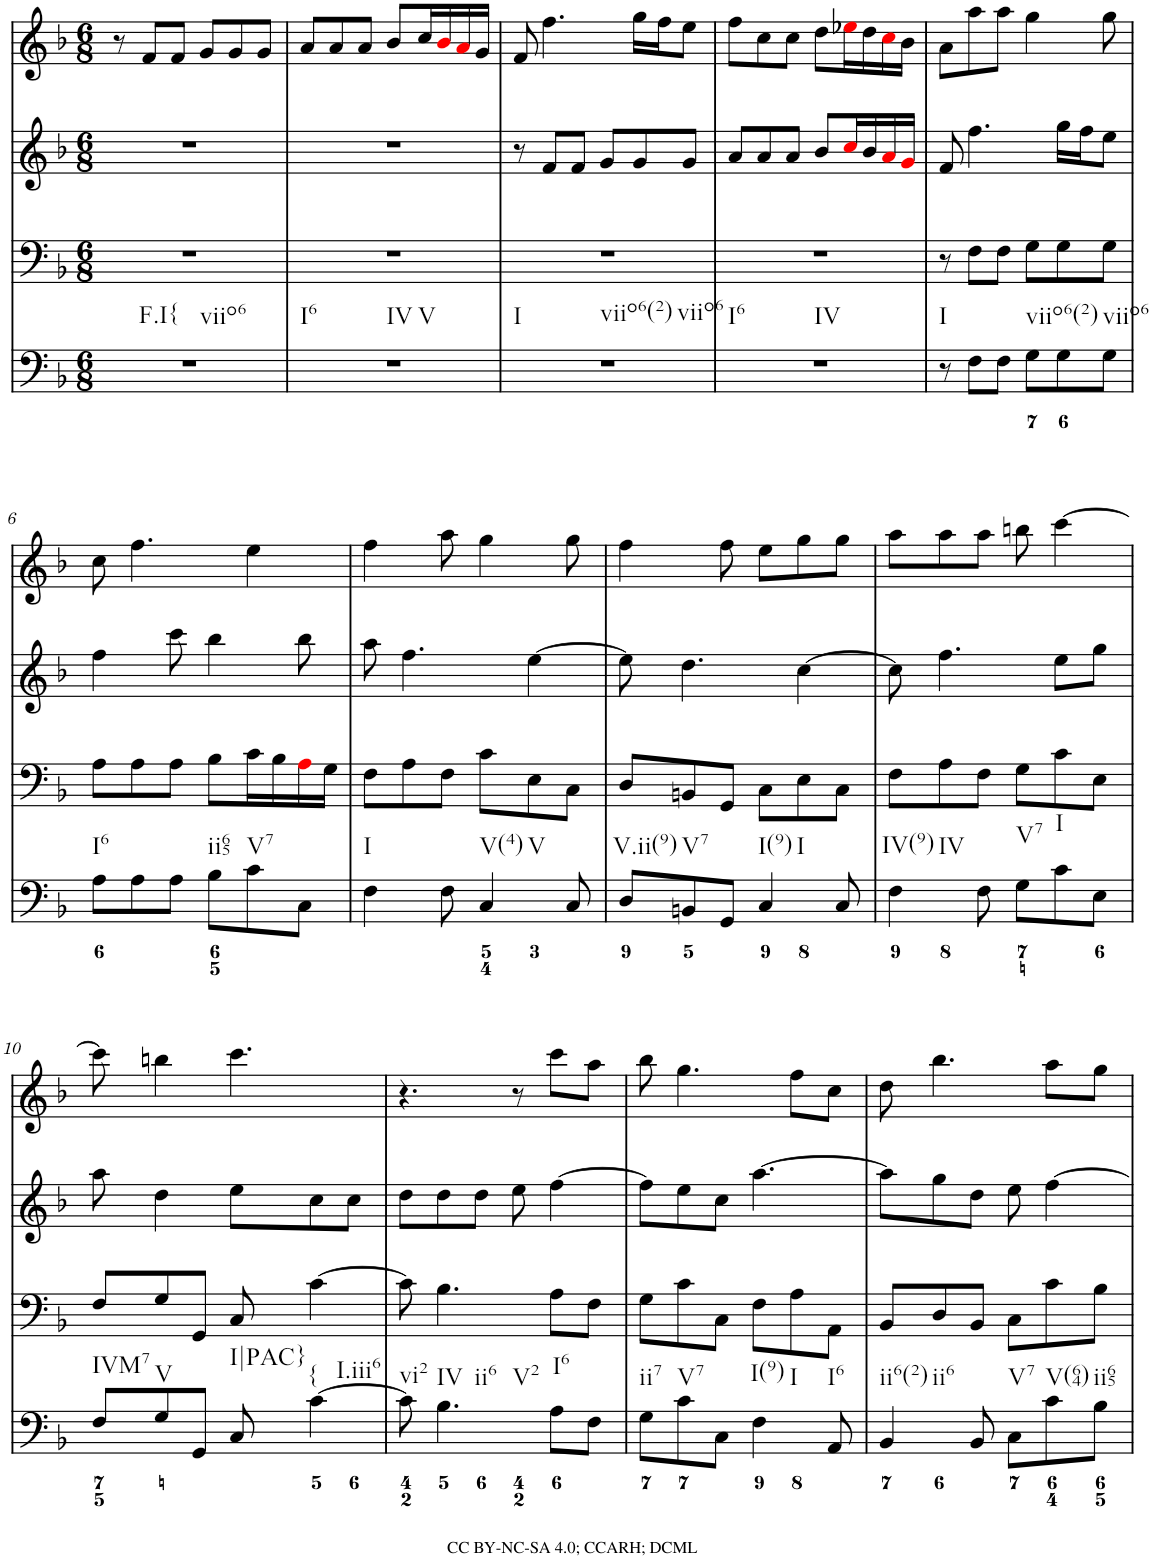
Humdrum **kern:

**kern	**kern	**kern	**kern
*part4	*part3	*part2	*part1
*staff4	*staff3	*staff2	*staff1
*I"Piano	*I"Piano	*I"Piano	*I"Piano
*I'Pno	*I'Pno	*I'Pno	*I'Pno
*clefF4	*clefF4	*clefG2	*clefG2
*k[b-]	*k[b-]	*k[b-]	*k[b-]
*F:	*F:	*F:	*F:
*M6/8	*M6/8	*M6/8	*M6/8
=1	=1	=1	=1
!LO:TX:b:t=F.I{	!	!	!
!LO:TX:b:t=viio6	!	!	!
2.r	2.r	2.r	8r
.	.	.	8f/L
.	.	.	8f/J
.	.	.	8g/L
.	.	.	8g/
.	.	.	8g/J
=2	=2	=2	=2
!LO:TX:b:t=I6	!	!	!
!LO:TX:b:t=IV	!	!	!
!LO:TX:b:t=V	!	!	!
2.r	2.r	2.r	8a/L
.	.	.	8a/
.	.	.	8a/J
.	.	.	8b-/L
.	.	.	16cc/L
.	.	.	16b-i/
.	.	.	16ai/
.	.	.	16g/JJ
=3	=3	=3	=3
!LO:TX:b:t=I	!	!	!
!LO:TX:b:t=viio6(2)	!	!	!
!LO:TX:b:t=viio6	!	!	!
2.r	2.r	8r	8f/
.	.	8f/L	4.ff\
.	.	8f/J	.
.	.	8g/L	.
.	.	8g/	16gg\LL
.	.	.	16ff\J
.	.	8g/J	8ee\J
=4	=4	=4	=4
!LO:TX:b:t=I6	!	!	!
!LO:TX:b:t=IV	!	!	!
2.r	2.r	8a/L	8ff\L
.	.	8a/	8cc\
.	.	8a/J	8cc\J
.	.	8b-/L	8dd\L
.	.	16cci/L	16ee-Xi\L
.	.	16b-/	16dd\
.	.	16ai/	16cci\
.	.	16gi/JJ	16b-\JJ
=5	=5	=5	=5
!LO:TX:b:t=I	!	!	!
8r	8r	8f/	8a\L
8F\L	8F\L	4.ff\	8aa\
8F\J	8F\J	.	8aa\J
!LO:TX:b:t=viio6(2)	!	!	!
8G\L	8G\L	.	4gg\
8G\	8G\	16gg\LL	.
.	.	16ff\J	.
!LO:TX:b:t=viio6	!	!	!
8G\J	8G\J	8ee\J	8gg\
!!LO:LB:g=z
=6	=6	=6	=6
!LO:TX:b:t=I6	!	!	!
8A\L	8A\L	4ff\	8cc\
8A\	8A\	.	4.ff\
8A\J	8A\J	8ccc\	.
!LO:TX:b:t=ii65	!	!	!
8B-\L	8B-\L	4bb-\	.
!LO:TX:b:t=V7	!	!	!
8c\	16c\L	.	4ee\
.	16B-\	.	.
8C\J	16Ai\	8bb-\	.
.	16G\JJ	.	.
=7	=7	=7	=7
!LO:TX:b:t=I	!	!	!
4F\	8F\L	8aa\	4ff\
.	8A\	4.ff\	.
8F\	8F\J	.	8aa\
!LO:TX:b:t=V(4)	!	!	!
!LO:TX:b:t=V	!	!	!
4C/	8c\L	.	4gg\
.	8E\	[4ee\	.
8C/	8C\J	.	8gg\
=8	=8	=8	=8
!LO:TX:b:t=V.ii(9)	!	!	!
8D/L	8D/L	8ee\]	4ff\
!LO:TX:b:t=V7	!	!	!
8BBn/	8BBn/	4.dd\	.
8GG/J	8GG/J	.	8ff\
!LO:TX:b:t=I(9)	!	!	!
!LO:TX:b:t=I	!	!	!
4C/	8C\L	.	8ee\L
.	8E\	[4cc\	8gg\
8C/	8C\J	.	8gg\J
=9	=9	=9	=9
!LO:TX:b:t=IV(9)	!	!	!
!LO:TX:b:t=IV	!	!	!
4F\	8F\L	8cc\]	8aa\L
.	8A\	4.ff\	8aa\
8F\	8F\J	.	8aa\J
!LO:TX:b:t=V7	!	!	!
8G\L	8G\L	.	8bbn\
!LO:TX:b:t=I	!	!	!
8c\	8c\	8ee\L	[4ccc\
8E\J	8E\J	8gg\J	.
!!LO:LB:g=z
=10	=10	=10	=10
!LO:TX:b:t=IVM7	!	!	!
8F/L	8F/L	8aa\	8ccc\]
!LO:TX:b:t=V	!	!	!
8G/	8G/	4dd\	4bbn\
8GG/J	8GG/J	.	.
!LO:TX:b:t=I|PAC}	!	!	!
8C/	8C/	8ee\L	4.ccc\
!LO:TX:b:t={	!	!	!
!LO:TX:b:t=I.iii6	!	!	!
[4c\	[4c\	8cc\	.
.	.	8cc\J	.
=11	=11	=11	=11
!LO:TX:b:t=vi2	!	!	!
8c\]	8c\]	8dd\L	4.r
!LO:TX:b:t=IV	!	!	!
!LO:TX:b:t=ii6	!	!	!
!LO:TX:b:t=V2	!	!	!
4.B-\	4.B-\	8dd\	.
.	.	8dd\J	.
.	.	8ee\	8r
!LO:TX:b:t=I6	!	!	!
8A\L	8A\L	[4ff\	8ccc\L
8F\J	8F\J	.	8aa\J
=12	=12	=12	=12
!LO:TX:b:t=ii7	!	!	!
8G\L	8G\L	8ff\L]	8bb-\
!LO:TX:b:t=V7	!	!	!
8c\	8c\	8ee\	4.gg\
8C\J	8C\J	8cc\J	.
!LO:TX:b:t=I(9)	!	!	!
!LO:TX:b:t=I	!	!	!
4F\	8F\L	[4.aa\	.
.	8A\	.	8ff\L
!LO:TX:b:t=I6	!	!	!
8AA/	8AA\J	.	8cc\J
=13	=13	=13	=13
!LO:TX:b:t=ii6(2)	!	!	!
!LO:TX:b:t=ii6	!	!	!
4BB-/	8BB-/L	8aa\L]	8dd\
.	8D/	8gg\	4.bb-\
8BB-/	8BB-/J	8dd\J	.
!LO:TX:b:t=V7	!	!	!
8C\L	8C\L	8ee\	.
!LO:TX:b:t=V(64)	!	!	!
8c\	8c\	[4ff\	8aa\L
!LO:TX:b:t=ii65	!	!	!
8B-\J	8B-\J	.	8gg\J
=	=	=	=
*-	*-	*-	*-
